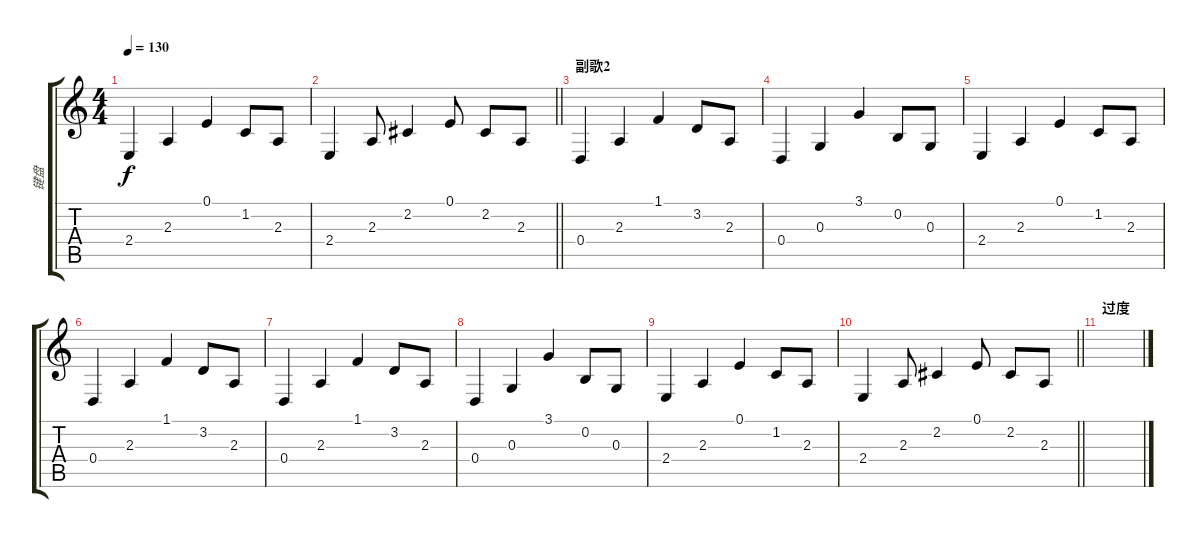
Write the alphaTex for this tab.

\track ("键盘" "键盘") {instrument electricgrandpiano}
\staff {score tabs}
\tuning (E4 B3 G3 D3 A2 E2) {hide}
\ts (4 4)
\tempo 130
\clef g2
\ks c
2.4.4{dy f} 2.3.4 0.1.4 1.2.8 2.3.8 |
\barLineRight lightlight
2.4.4 2.3.8 2.2.4 0.1.8 2.2.8 2.3.8 |
\section ("" "副歌2")
0.4.4 2.3.4 1.1.4 3.2.8 2.3.8 |
0.4.4 0.3.4 3.1.4 0.2.8 0.3.8 |
2.4.4 2.3.4 0.1.4 1.2.8 2.3.8 |
0.4.4 2.3.4 1.1.4 3.2.8 2.3.8 |
0.4.4 2.3.4 1.1.4 3.2.8 2.3.8 |
0.4.4 0.3.4 3.1.4 0.2.8 0.3.8 |
2.4.4 2.3.4 0.1.4 1.2.8 2.3.8 |
\barLineRight lightlight
2.4.4 2.3.8 2.2.4 0.1.8 2.2.8 2.3.8 |
\section ("" "过度")
